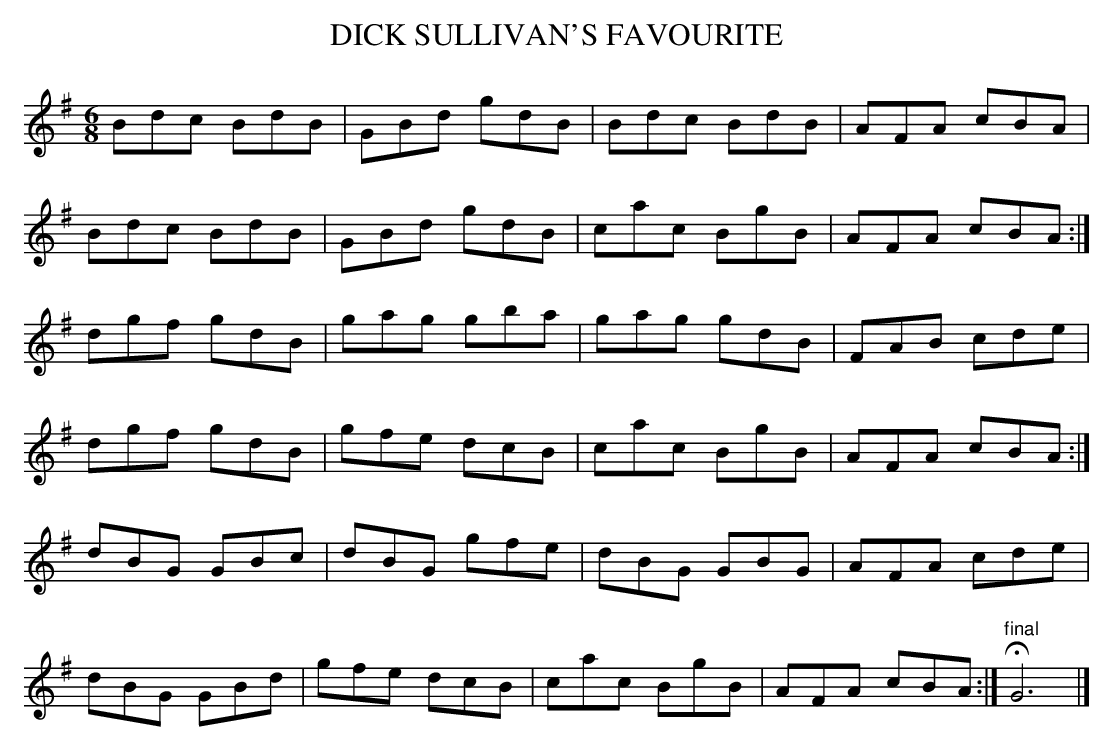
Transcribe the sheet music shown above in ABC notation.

X:1
T:DICK SULLIVAN'S FAVOURITE
M:6/8
L:1/8
K:G
Bdc BdB|GBd gdB|Bdc BdB|AFA cBA|
Bdc BdB|GBd gdB|cac BgB|AFA cBA :|
dgf gdB|gag gba|gag gdB|FAB cde|
dgf gdB|gfe dcB|cac BgB|AFA cBA :|
dBG GBc|dBG gfe|dBG GBG|AFA cde|
dBG GBd|gfe dcB|cac BgB|AFA cBA :|"final"HG6|]
